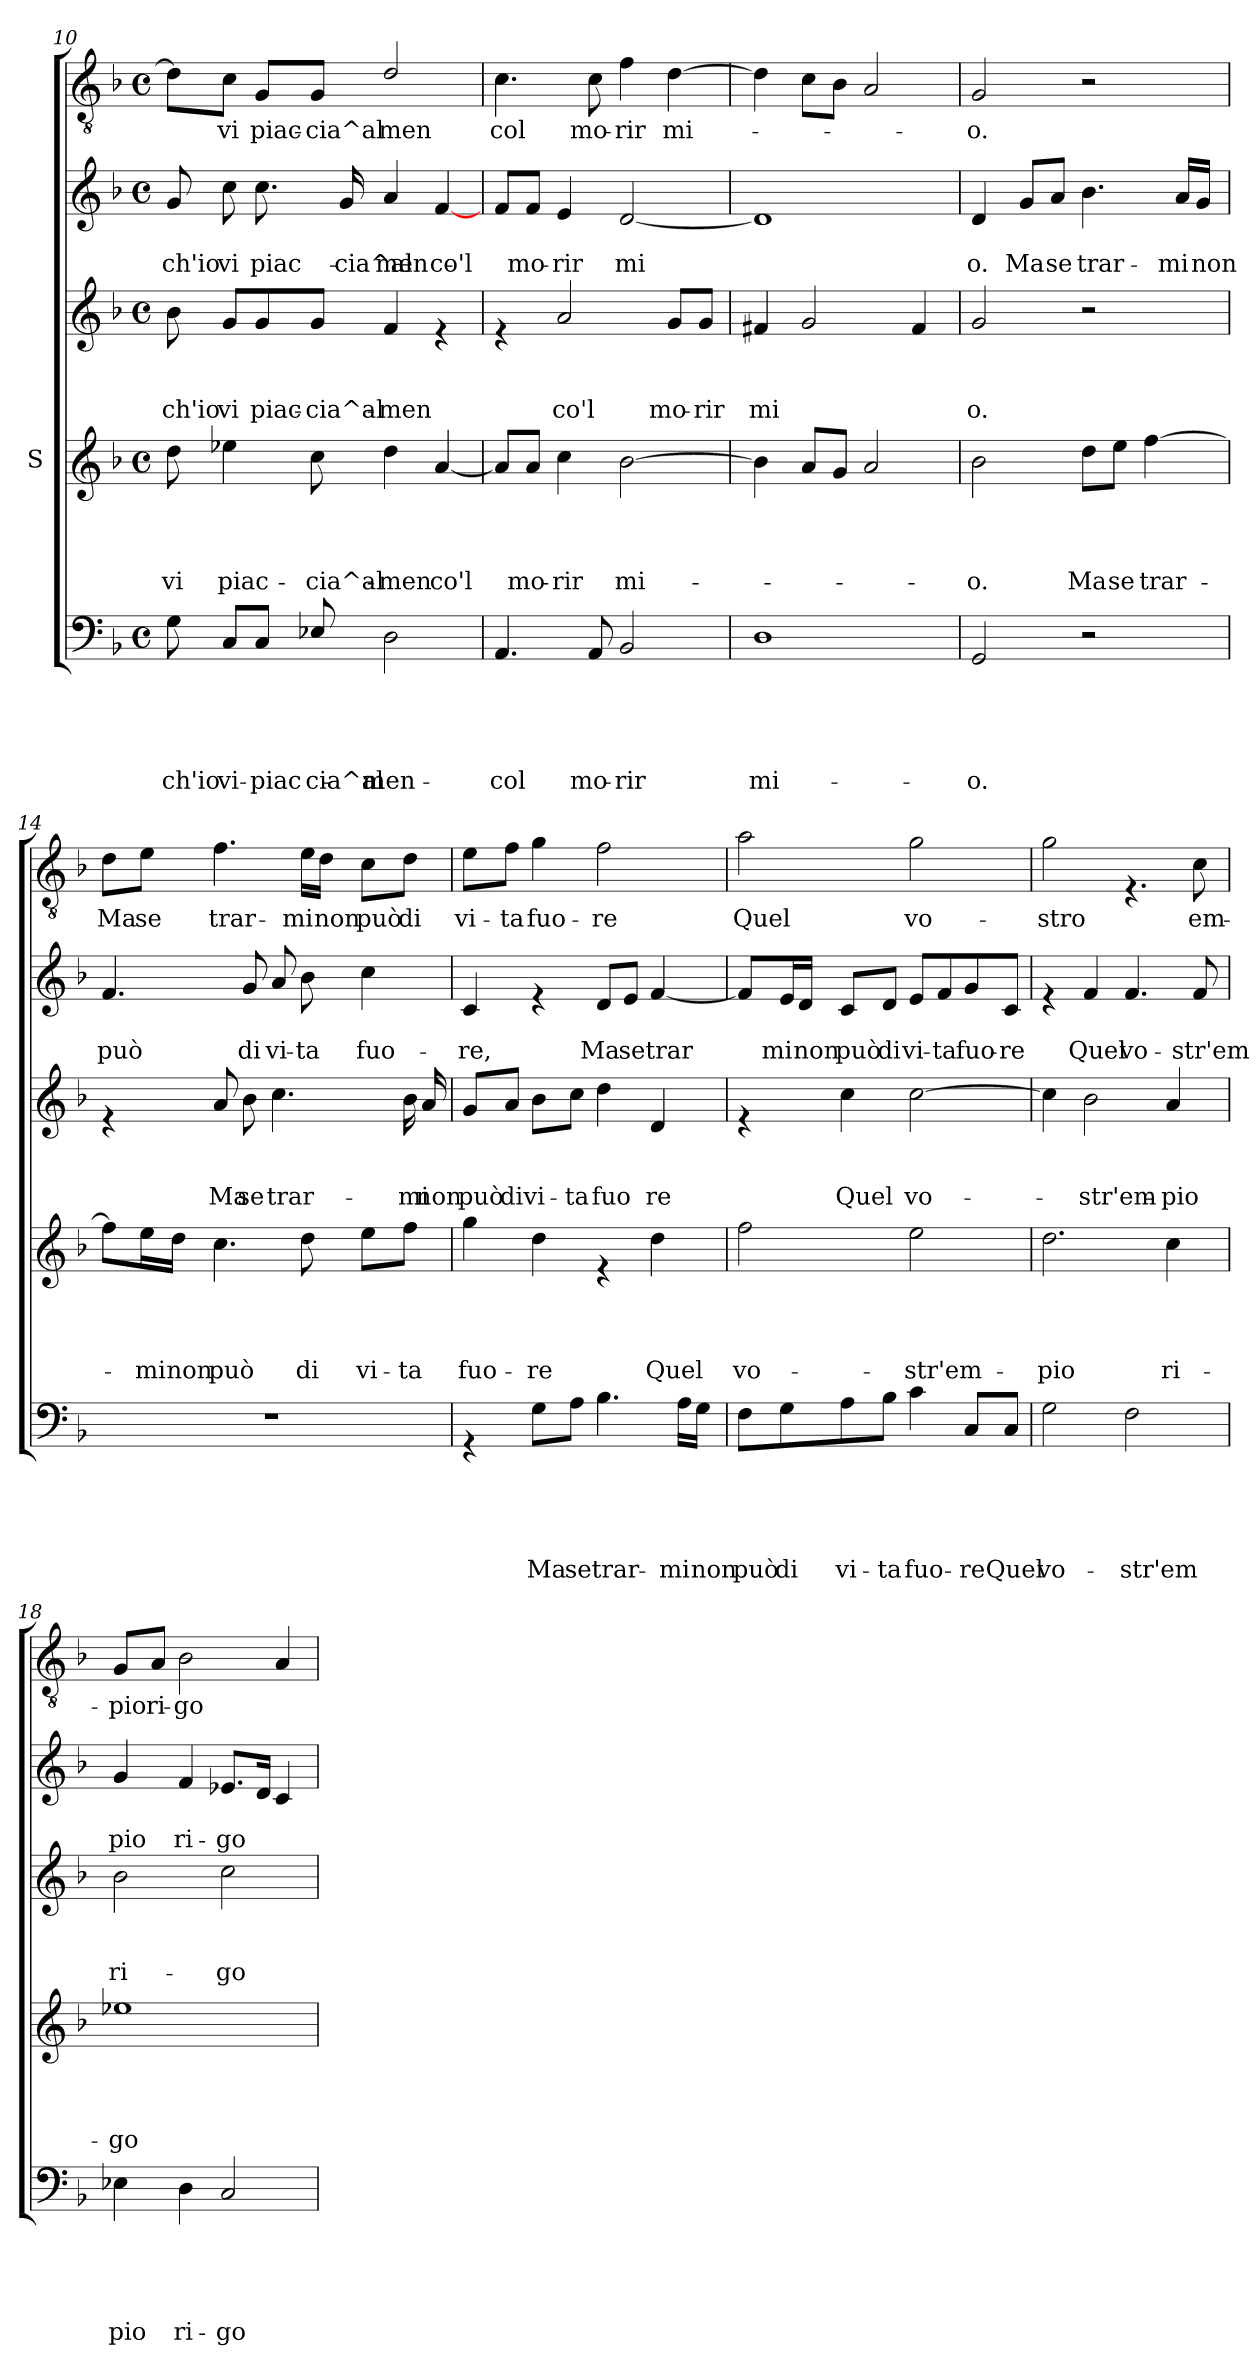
**kern	**text	**text	**text	**text	**text	**kern	**text	**text	**text	**text	**kern	**text	**text	**text	**kern	**text	**text	**kern	**text
*part5	*part5	*part5	*part5	*part5	*part5	*part4	*part4	*part4	*part4	*part4	*part3	*part3	*part3	*part3	*part2	*part2	*part2	*part1	*part1
*staff5	*staff5	*staff5	*staff5	*staff5	*staff5	*staff4	*staff4	*staff4	*staff4	*staff4	*staff3	*staff3	*staff3	*staff3	*staff2	*staff2	*staff2	*staff1	*staff1
*	*	*	*	*	*	*I"S	*	*	*	*	*	*	*	*	*	*	*	*	*
*clefF4	*	*	*	*	*	*clefG2	*	*	*	*	*clefG2	*	*	*	*clefG2	*	*	*clefGv2	*
*k[b-]	*	*	*	*	*	*k[b-]	*	*	*	*	*k[b-]	*	*	*	*k[b-]	*	*	*k[b-]	*
*F:	*	*	*	*	*	*F:	*	*	*	*	*F:	*	*	*	*F:	*	*	*F:	*
*M4/4	*	*	*	*	*	*M4/4	*	*	*	*	*M4/4	*	*	*	*M4/4	*	*	*M4/4	*
*met(c)	*	*	*	*	*	*met(c)	*	*	*	*	*met(c)	*	*	*	*met(c)	*	*	*met(c)	*
=10	=10	=10	=10	=10	=10	=10	=10	=10	=10	=10	=10	=10	=10	=10	=10	=10	=10	=10	=10
!	!	!	!	!	!LO:LY:b	!	!	!	!	!LO:LY:b	!	!	!	!LO:LY:b	!	!	!LO:LY:b	!	!
*^	*	*	*	*	*	*	*	*	*	*	*	*	*	*	*^	*	*	*^	*
8G\	8ryy	.	.	.	.	ch'io	8dd\	.	.	.	vi	8b-\	.	.	ch'io	8g/	8ryy	.	ch'io	8d\L]	4ryy	.
!	!	!	!	!	!	!LO:LY:b	!	!	!	!	!LO:LY:b	!	!	!	!LO:LY:b	!	!	!	!LO:LY:b	!	!	!LO:LY:b
4ryy	8C/L	.	.	.	.	-vi-	4ee-X\	.	.	.	piac-	8g/L	.	.	vi	4ryy	8cc\	.	-vi	8c\J	.	vi
!	!	!	!	!	!	!LO:LY:b	!	!	!	!	!	!	!	!	!LO:LY:b	!	!	!	!LO:LY:b	!	!	!LO:LY:b
.	8C/J	.	.	.	.	-piac-	.	.	.	.	.	8g/	.	.	piac-	.	8.cc\	.	piac-	4ryy	8G/L	piac-
!	!	!	!	!	!	!LO:LY:b	!	!	!	!	!LO:LY:b	!	!	!	!LO:LY:b	!	!	!	!	!	!	!LO:LY:b
8E-X/	8ryy	.	.	.	.	cia^al-	8cc\	.	.	.	-cia^al-	8g/J	.	.	-cia^al-	16ryy	.	.	.	.	8G/J	-cia^al-
!	!	!	!	!	!	!	!	!	!	!	!	!	!	!	!	!	!	!	!LO:LY:b	!	!	!
.	.	.	.	.	.	.	.	.	.	.	.	.	.	.	.	16g/	16ryy	.	cia^al-	.	.	.
!	!	!	!	!	!	!LO:LY:b	!	!	!	!	!LO:LY:b	!	!	!	!LO:LY:b	!	!	!	!LO:LY:b	!	!	!LO:LY:b
2ryy	2D\	.	.	.	.	-men	4dd\	.	.	.	-men	4f/	.	.	-men	2ryy	4a/	.	-men	2d/	2ryy	men
!	!	!	!	!	!	!	!	!	!	!	!LO:LY:b	!	!	!	!	!	!	!	!LO:LY:b	!	!	!
.	.	.	.	.	.	.	[<4a/	.	.	.	co'l	4re	.	.	.	.	[<4f/	.	co'l	.	.	.
*v	*v	*	*	*	*	*	*	*	*	*	*	*	*	*	*	*	*	*	*	*v	*v	*
!!LO:LB:g=z
=11	=11	=11	=11	=11	=11	=11	=11	=11	=11	=11	=11	=11	=11	=11	=11	=11	=11	=11	=11	=11
!	!	!	!	!	!LO:LY:b	!	!	!	!	!	!	!	!	!	!	!	!	!	!	!LO:LY:b
*	*	*	*	*	*	*	*	*	*	*	*	*	*	*	*v	*v	*	*	*	*
4.AA/	.	.	.	.	col	8a/L]	.	.	.	.	4re	.	.	.	8f/L	.	.	4.c\	-col
!	!	!	!	!	!	!	!	!	!	!LO:LY:b	!	!	!	!	!	!	!LO:LY:b	!	!
.	.	.	.	.	.	8a/J	.	.	.	mo-	.	.	.	.	8f/J	.	mo-	.	.
!	!	!	!	!	!	!	!	!	!	!LO:LY:b	!	!	!	!LO:LY:b	!	!	!LO:LY:b	!	!
.	.	.	.	.	.	4cc\	.	.	.	-rir	2a/	.	.	co'l	4e/	.	-rir	.	.
!	!	!	!	!	!LO:LY:b	!	!	!	!	!	!	!	!	!	!	!	!	!	!LO:LY:b
8AA/	.	.	.	.	mo-	.	.	.	.	.	.	.	.	.	.	.	.	8c\	mo-
!	!	!	!	!	!LO:LY:b	!	!	!	!	!LO:LY:b	!	!	!	!	!	!	!LO:LY:b	!	!LO:LY:b
2BB-/	.	.	.	.	-rir	[>2b-\	.	.	.	mi-	.	.	.	.	[<2d/	.	mi	4f\	-rir
!	!	!	!	!	!	!	!	!	!	!	!	!	!	!LO:LY:b	!	!	!	!	!LO:LY:b
.	.	.	.	.	.	.	.	.	.	.	8g/L	.	.	mo-	.	.	.	[>4d\	mi-
!	!	!	!	!	!	!	!	!	!	!	!	!	!	!LO:LY:b	!	!	!	!	!
.	.	.	.	.	.	.	.	.	.	.	8g/J	.	.	-rir	.	.	.	.	.
=12	=12	=12	=12	=12	=12	=12	=12	=12	=12	=12	=12	=12	=12	=12	=12	=12	=12	=12	=12
!	!	!	!	!	!LO:LY:b	!	!	!	!	!	!	!	!	!LO:LY:b	!	!	!	!	!
1D	.	.	.	.	mi-	4b-\]	.	.	.	.	4f#X/	.	.	mi	1d]	.	.	4d\]	.
.	.	.	.	.	.	8a/L	.	.	.	.	2g/	.	.	.	.	.	.	8c\L	.
.	.	.	.	.	.	8g/J	.	.	.	.	.	.	.	.	.	.	.	8B-\J	.
.	.	.	.	.	.	2a/	.	.	.	.	.	.	.	.	.	.	.	2A/	.
.	.	.	.	.	.	.	.	.	.	.	4f#/	.	.	.	.	.	.	.	.
=13	=13	=13	=13	=13	=13	=13	=13	=13	=13	=13	=13	=13	=13	=13	=13	=13	=13	=13	=13
!	!	!	!	!	!LO:LY:b	!	!	!	!	!LO:LY:b	!	!	!	!LO:LY:b	!	!	!LO:LY:b	!	!LO:LY:b
2GG/	.	.	.	.	-o.	2b-\	.	.	.	-o.	2g/	.	.	o.	4d/	.	o.	2G/	-o.
!	!	!	!	!	!	!	!	!	!	!	!	!	!	!	!	!	!LO:LY:b	!	!
.	.	.	.	.	.	.	.	.	.	.	.	.	.	.	8g/L	.	Ma	.	.
!	!	!	!	!	!	!	!	!	!	!	!	!	!	!	!	!	!LO:LY:b	!	!
.	.	.	.	.	.	.	.	.	.	.	.	.	.	.	8a/J	.	se	.	.
!	!	!	!	!	!	!	!	!	!	!LO:LY:b	!	!	!	!	!	!	!LO:LY:b	!	!
2r	.	.	.	.	.	8dd\L	.	.	.	Ma	2r	.	.	.	4.b-\	.	trar-	2r	.
!	!	!	!	!	!	!	!	!	!	!LO:LY:b	!	!	!	!	!	!	!	!	!
.	.	.	.	.	.	8ee\J	.	.	.	se	.	.	.	.	.	.	.	.	.
!	!	!	!	!	!	!	!	!	!	!LO:LY:b	!	!	!	!	!	!	!	!	!
.	.	.	.	.	.	[>4ff\	.	.	.	trar-	.	.	.	.	.	.	.	.	.
!	!	!	!	!	!	!	!	!	!	!	!	!	!	!	!	!	!LO:LY:b	!	!
.	.	.	.	.	.	.	.	.	.	.	.	.	.	.	16a/LL	.	-mi	.	.
!	!	!	!	!	!	!	!	!	!	!	!	!	!	!	!	!	!LO:LY:b	!	!
.	.	.	.	.	.	.	.	.	.	.	.	.	.	.	16g/JJ	.	non	.	.
=14	=14	=14	=14	=14	=14	=14	=14	=14	=14	=14	=14	=14	=14	=14	=14	=14	=14	=14	=14
*	*	*	*	*	*	*	*	*	*	*	*^	*	*	*	*	*	*	*	*
!	!	!	!	!	!	!	!	!	!	!	!	!	!	!	!	!	!	!LO:LY:b	!	!LO:LY:b
1r	.	.	.	.	.	8ff\L]	.	.	.	.	4re	4.ryy	.	.	.	4.f/	.	può	8d\L	Ma
!	!	!	!	!	!	!	!	!	!	!LO:LY:b	!	!	!	!	!	!	!	!	!	!LO:LY:b
.	.	.	.	.	.	16ee\L	.	.	.	-mi	.	.	.	.	.	.	.	.	8e\J	se
!	!	!	!	!	!	!	!	!	!	!LO:LY:b	!	!	!	!	!	!	!	!	!	!
.	.	.	.	.	.	16dd\JJ	.	.	.	non	.	.	.	.	.	.	.	.	.	.
!	!	!	!	!	!	!	!	!	!	!LO:LY:b	!	!	!	!	!LO:LY:b	!	!	!	!	!LO:LY:b
.	.	.	.	.	.	4.cc\	.	.	.	può	8a/	.	.	.	Ma	.	.	.	4.f\	trar-
!	!	!	!	!	!	!	!	!	!	!	!	!	!	!	!LO:LY:b	!	!	!LO:LY:b	!	!
.	.	.	.	.	.	.	.	.	.	.	2ryy	8b-\	.	.	se	8g/	.	di	.	.
!	!	!	!	!	!	!	!	!	!	!	!	!	!	!	!LO:LY:b	!	!	!LO:LY:b	!	!
.	.	.	.	.	.	.	.	.	.	.	.	4.cc\	.	.	trar-	8a/	.	vi-	.	.
!	!	!	!	!	!	!	!	!	!	!LO:LY:b	!	!	!	!	!	!	!	!LO:LY:b	!	!LO:LY:b
.	.	.	.	.	.	8dd\	.	.	.	di	.	.	.	.	.	8b-\	.	-ta	16e\LL	-mi
!	!	!	!	!	!	!	!	!	!	!	!	!	!	!	!	!	!	!	!	!LO:LY:b
.	.	.	.	.	.	.	.	.	.	.	.	.	.	.	.	.	.	.	16d\JJ	non
!	!	!	!	!	!	!	!	!	!	!LO:LY:b	!	!	!	!	!	!	!	!LO:LY:b	!	!LO:LY:b
.	.	.	.	.	.	8ee\L	.	.	.	vi-	.	.	.	.	.	4cc\	.	fuo-	8c\L	può
!	!	!	!	!	!	!	!	!	!	!LO:LY:b	!	!	!	!	!LO:LY:b	!	!	!	!	!LO:LY:b
.	.	.	.	.	.	8ff\J	.	.	.	-ta	16ryy	16b-\	.	.	-mi	.	.	.	8d\J	di
!	!	!	!	!	!	!	!	!	!	!	!	!	!	!	!LO:LY:b	!	!	!	!	!
.	.	.	.	.	.	.	.	.	.	.	16a/	16ryy	.	.	non	.	.	.	.	.
!!LO:PB:g=z
=15	=15	=15	=15	=15	=15	=15	=15	=15	=15	=15	=15	=15	=15	=15	=15	=15	=15	=15	=15	=15
!	!	!	!	!	!	!	!	!	!	!LO:LY:b	!	!	!	!	!LO:LY:b	!	!	!LO:LY:b	!	!LO:LY:b
4rGG	.	.	.	.	.	4gg\	.	.	.	fuo-	8g/L	4ryy	.	.	può	4c/	.	-re,	8e\L	vi-
!	!	!	!	!	!	!	!	!	!	!	!	!	!	!	!LO:LY:b	!	!	!	!	!LO:LY:b
.	.	.	.	.	.	.	.	.	.	.	8a/J	.	.	.	di	.	.	.	8f\J	-ta
!	!	!	!	!	!LO:LY:b	!	!	!	!	!LO:LY:b	!	!	!	!	!LO:LY:b	!	!	!	!	!LO:LY:b
8G\L	.	.	.	.	Ma	4dd\	.	.	.	-re	2ryy	8b-\L	.	.	vi-	4re	.	.	4g\	fuo-
!	!	!	!	!	!LO:LY:b	!	!	!	!	!	!	!	!	!	!LO:LY:b	!	!	!	!	!
8A\J	.	.	.	.	se	.	.	.	.	.	.	8cc\J	.	.	-ta	.	.	.	.	.
!	!	!	!	!	!LO:LY:b	!	!	!	!	!	!	!	!	!	!LO:LY:b	!	!	!LO:LY:b	!	!LO:LY:b
4.B-\	.	.	.	.	trar-	4re	.	.	.	.	.	4dd\	.	.	fuo-	8d/L	.	Ma	2f\	-re
!	!	!	!	!	!	!	!	!	!	!	!	!	!	!	!	!	!	!LO:LY:b	!	!
.	.	.	.	.	.	.	.	.	.	.	.	.	.	.	.	8e/J	.	se	.	.
!	!	!	!	!	!	!	!	!	!	!LO:LY:b	!	!	!	!	!LO:LY:b	!	!	!LO:LY:b	!	!
.	.	.	.	.	.	4dd\	.	.	.	Quel	4d/	4ryy	.	.	re	[<4f/	.	trar	.	.
!	!	!	!	!	!LO:LY:b	!	!	!	!	!	!	!	!	!	!	!	!	!	!	!
16A\LL	.	.	.	.	-mi	.	.	.	.	.	.	.	.	.	.	.	.	.	.	.
!	!	!	!	!	!LO:LY:b	!	!	!	!	!	!	!	!	!	!	!	!	!	!	!
16G\JJ	.	.	.	.	non	.	.	.	.	.	.	.	.	.	.	.	.	.	.	.
*	*	*	*	*	*	*	*	*	*	*	*v	*v	*	*	*	*	*	*	*	*
=16	=16	=16	=16	=16	=16	=16	=16	=16	=16	=16	=16	=16	=16	=16	=16	=16	=16	=16	=16
!	!	!	!	!	!LO:LY:b	!	!	!	!	!LO:LY:b	!	!	!	!	!	!	!	!	!LO:LY:b
8F\L	.	.	.	.	può	2ff\	.	.	.	vo-	4re	.	.	.	8f/L]	.	.	2a\	Quel
!	!	!	!	!	!LO:LY:b	!	!	!	!	!	!	!	!	!	!	!	!LO:LY:b	!	!
8G\	.	.	.	.	di	.	.	.	.	.	.	.	.	.	16e/L	.	mi	.	.
!	!	!	!	!	!	!	!	!	!	!	!	!	!	!	!	!	!LO:LY:b	!	!
.	.	.	.	.	.	.	.	.	.	.	.	.	.	.	16d/JJ	.	non	.	.
!	!	!	!	!	!LO:LY:b	!	!	!	!	!	!	!	!	!LO:LY:b	!	!	!LO:LY:b	!	!
8A\	.	.	.	.	vi-	.	.	.	.	.	4cc\	.	.	-Quel	8c/L	.	può	.	.
!	!	!	!	!	!LO:LY:b	!	!	!	!	!	!	!	!	!	!	!	!LO:LY:b	!	!
8B-\J	.	.	.	.	-ta	.	.	.	.	.	.	.	.	.	8d/J	.	di	.	.
!	!	!	!	!	!LO:LY:b	!	!	!	!	!LO:LY:b	!	!	!	!LO:LY:b	!	!	!LO:LY:b	!	!LO:LY:b
4c\	.	.	.	.	fuo-	2ee\	.	.	.	-str'em-	[>2cc\	.	.	vo-	8e/L	.	vi-	2g\	vo-
!	!	!	!	!	!	!	!	!	!	!	!	!	!	!	!	!	!LO:LY:b	!	!
.	.	.	.	.	.	.	.	.	.	.	.	.	.	.	8f/	.	-ta	.	.
!	!	!	!	!	!LO:LY:b	!	!	!	!	!	!	!	!	!	!	!	!LO:LY:b	!	!
8C/L	.	.	.	.	-re	.	.	.	.	.	.	.	.	.	8g/	.	fuo-	.	.
!	!	!	!	!	!LO:LY:b	!	!	!	!	!	!	!	!	!	!	!	!LO:LY:b	!	!
8C/J	.	.	.	.	Quel	.	.	.	.	.	.	.	.	.	8c/J	.	-re	.	.
=17	=17	=17	=17	=17	=17	=17	=17	=17	=17	=17	=17	=17	=17	=17	=17	=17	=17	=17	=17
!	!	!	!	!	!LO:LY:b	!	!	!	!	!LO:LY:b	!	!	!	!	!	!	!	!	!LO:LY:b
2G\	.	.	.	.	vo-	2.dd\	.	.	.	-pio	4cc\]	.	.	.	4re	.	.	2g\	-stro
!	!	!	!	!	!	!	!	!	!	!	!	!	!	!LO:LY:b	!	!	!LO:LY:b	!	!
.	.	.	.	.	.	.	.	.	.	.	2b-\	.	.	-str'em-	4f/	.	Quel	.	.
!	!	!	!	!	!LO:LY:b	!	!	!	!	!	!	!	!	!	!	!	!LO:LY:b	!	!
2F\	.	.	.	.	-str'em	.	.	.	.	.	.	.	.	.	4.f/	.	vo-	4.rE	.
!	!	!	!	!	!	!	!	!	!	!LO:LY:b	!	!	!	!LO:LY:b	!	!	!	!	!
.	.	.	.	.	.	4cc\	.	.	.	ri-	4a/	.	.	-pio	.	.	.	.	.
!	!	!	!	!	!	!	!	!	!	!	!	!	!	!	!	!	!LO:LY:b	!	!LO:LY:b
.	.	.	.	.	.	.	.	.	.	.	.	.	.	.	8f/	.	-str'em	8c\	em-
!!LO:LB:g=z
=18	=18	=18	=18	=18	=18	=18	=18	=18	=18	=18	=18	=18	=18	=18	=18	=18	=18	=18	=18
!	!	!	!	!	!LO:LY:b	!	!	!	!	!LO:LY:b	!	!	!	!LO:LY:b	!	!	!LO:LY:b	!	!LO:LY:b
4E-X\	.	.	.	.	pio	1ee-X	.	.	.	-go-	2b-\	.	.	ri-	4g/	.	pio	8G/L	-pio
!	!	!	!	!	!	!	!	!	!	!	!	!	!	!	!	!	!	!	!LO:LY:b
.	.	.	.	.	.	.	.	.	.	.	.	.	.	.	.	.	.	8A/J	ri-
!	!	!	!	!	!LO:LY:b	!	!	!	!	!	!	!	!	!	!	!	!LO:LY:b	!	!LO:LY:b
4D\	.	.	.	.	ri-	.	.	.	.	.	.	.	.	.	4f/	.	ri-	2B-\	-go
!	!	!	!	!	!LO:LY:b	!	!	!	!	!	!	!	!	!LO:LY:b	!	!	!LO:LY:b	!	!
2C/	.	.	.	.	-go-	.	.	.	.	.	2cc\	.	.	-go-	8.e-X/L	.	-go	.	.
.	.	.	.	.	.	.	.	.	.	.	.	.	.	.	16d/Jk	.	.	.	.
.	.	.	.	.	.	.	.	.	.	.	.	.	.	.	4c/	.	.	4A/	.
=	=	=	=	=	=	=	=	=	=	=	=	=	=	=	=	=	=	=	=
*-	*-	*-	*-	*-	*-	*-	*-	*-	*-	*-	*-	*-	*-	*-	*-	*-	*-	*-	*-
